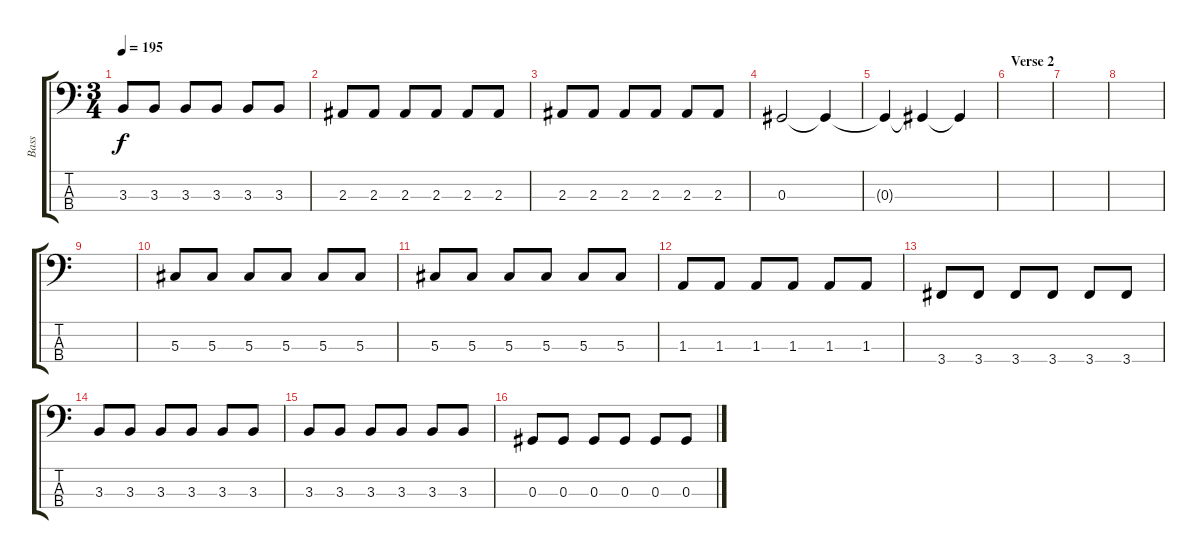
\track ("Bass" "Bass") {instrument electricbasspick}
\staff {score tabs}
\tuning (Gb2 Db2 Ab1 Eb1) {hide}
\ts (3 4)
\tempo 195
\clef f4
\ks c
3.3.8{dy f} 3.3.8 3.3.8 3.3.8 3.3.8 3.3.8 |
2.3.8 2.3.8 2.3.8 2.3.8 2.3.8 2.3.8 |
2.3.8 2.3.8 2.3.8 2.3.8 2.3.8 2.3.8 |
0.3.2 0.3{t}.4 |
0.3{t}.4 0.3{t}.4 0.3{t}.4 |
\section ("" "Verse 2")
|
|
|
|
5.3.8 5.3.8 5.3.8 5.3.8 5.3.8 5.3.8 |
5.3.8 5.3.8 5.3.8 5.3.8 5.3.8 5.3.8 |
1.3.8 1.3.8 1.3.8 1.3.8 1.3.8 1.3.8 |
3.4.8 3.4.8 3.4.8 3.4.8 3.4.8 3.4.8 |
3.3.8 3.3.8 3.3.8 3.3.8 3.3.8 3.3.8 |
3.3.8 3.3.8 3.3.8 3.3.8 3.3.8 3.3.8 |
0.3.8 0.3.8 0.3.8 0.3.8 0.3.8 0.3.8
